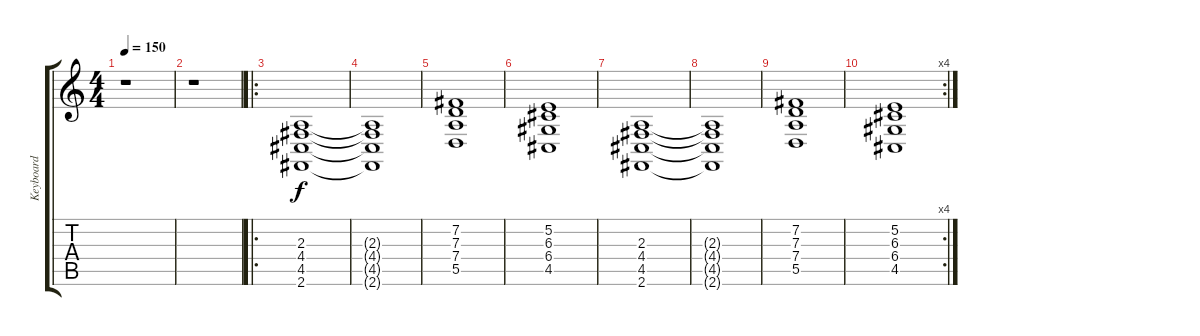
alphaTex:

\track ("Keyboard" "Keyboard") {instrument choiraahs}
\staff {score tabs}
\tuning (E4 B3 G3 D3 A2 E2) {hide}
\ts (4 4)
\tempo 150
\clef g2
\ks c
r.1{dy f} |
r.1 |
\ro
(2.3 4.4 4.5 2.6).1 |
(2.3{t} 4.4{t} 4.5{t} 2.6{t}).1 |
(7.2 7.3 7.4 5.5).1 |
(5.2 6.3 6.4 4.5).1 |
(2.3 4.4 4.5 2.6).1 |
(2.3{t} 4.4{t} 4.5{t} 2.6{t}).1 |
(7.2 7.3 7.4 5.5).1 |
\rc 4
(5.2 6.3 6.4 4.5).1
